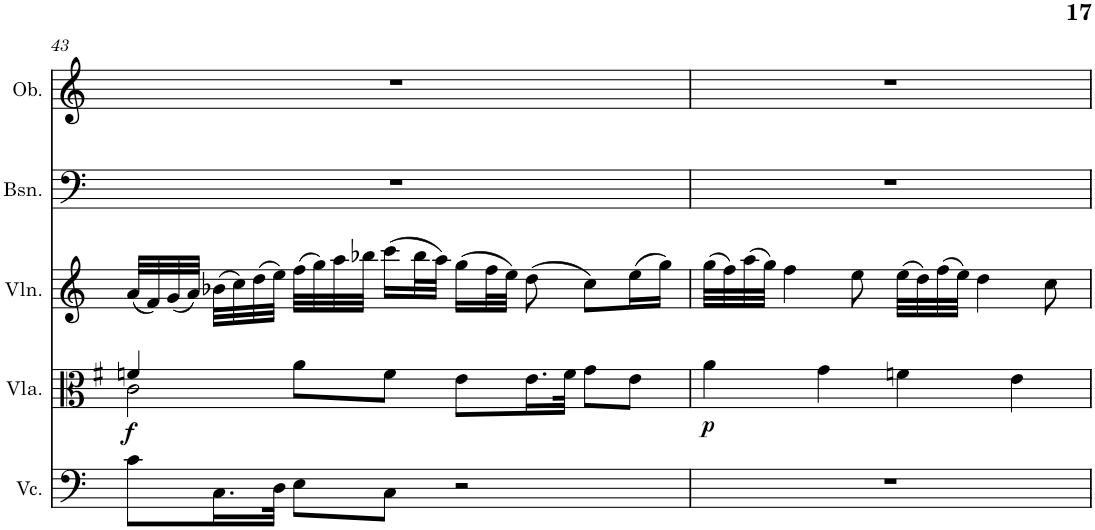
**kern	**kern	**dynam	**kern	**kern	**kern
*part5	*part4	*part4	*part3	*part2	*part1
*staff5	*staff4	*staff4	*staff3	*staff2	*staff1
*I"Violoncello	*I"Viola	*	*I"Violin	*I"Bassoon	*I"Oboe
*I'Vc.	*I'Vla.	*	*I'Vln.	*I'Bsn.	*I'Ob.
!!LO:PB:g=z
*clefF4	*clefC3	*	*clefG2	*clefF4	*clefG2
*k[]	*k[f#]	*	*k[]	*k[]	*k[]
*M4/4	*M4/4	*	*M4/4	*M4/4	*M4/4
*met(c)	*met(c)	*	*met(c)	*met(c)	*met(c)
=43	=43	=43	=43	=43	=43
*	*^	*	*	*	*
!	!	!	!LO:DY:b	!	!	!
8c\L	4fn/	2c\	f	(<32a/LLL	1r	1r
.	.	.	.	32f/)	.	.
.	.	.	.	(<32g/	.	.
.	.	.	.	32a/JJJ)	.	.
16.C\L	.	.	.	(>32b-X\LLL	.	.
.	.	.	.	32cc\)	.	.
.	.	.	.	(>32dd\	.	.
32D\JJk	.	.	.	32ee\JJJ)	.	.
8E\L	8a\L	.	.	(>32ff\LLL	.	.
.	.	.	.	32gg\)	.	.
.	.	.	.	32aa\	.	.
.	.	.	.	32bb-X\JJJ	.	.
8C\J	8f\J	.	.	(>16ccc\LL	.	.
.	.	.	.	32bb-\L	.	.
.	.	.	.	32aa\JJJ)	.	.
2r	8e\L	2ryy	.	(>16gg\LL	.	.
.	.	.	.	32ff\L	.	.
.	.	.	.	32ee\JJJ)	.	.
.	16.e\L	.	.	(>8dd\	.	.
.	32f\JJk	.	.	.	.	.
.	8g\L	.	.	8cc\L)	.	.
.	8e\J	.	.	(>16ee\L	.	.
.	.	.	.	16gg\JJ)	.	.
*	*v	*v	*	*	*	*
=44	=44	=44	=44	=44	=44
!	!	!LO:DY:b	!	!	!
1r	4a\	p	(>32gg\LLL	1r	1r
.	.	.	32ff\)	.	.
.	.	.	(>32aa\	.	.
.	.	.	32gg\JJJ)	.	.
.	.	.	4ff\	.	.
.	4g\	.	.	.	.
.	.	.	8ee\	.	.
.	4fn\	.	(>32ee\LLL	.	.
.	.	.	32dd\)	.	.
.	.	.	(>32ff\	.	.
.	.	.	32ee\JJJ)	.	.
.	.	.	4dd\	.	.
.	4e\	.	.	.	.
.	.	.	8cc\	.	.
=	=	=	=	=	=
*-	*-	*-	*-	*-	*-
